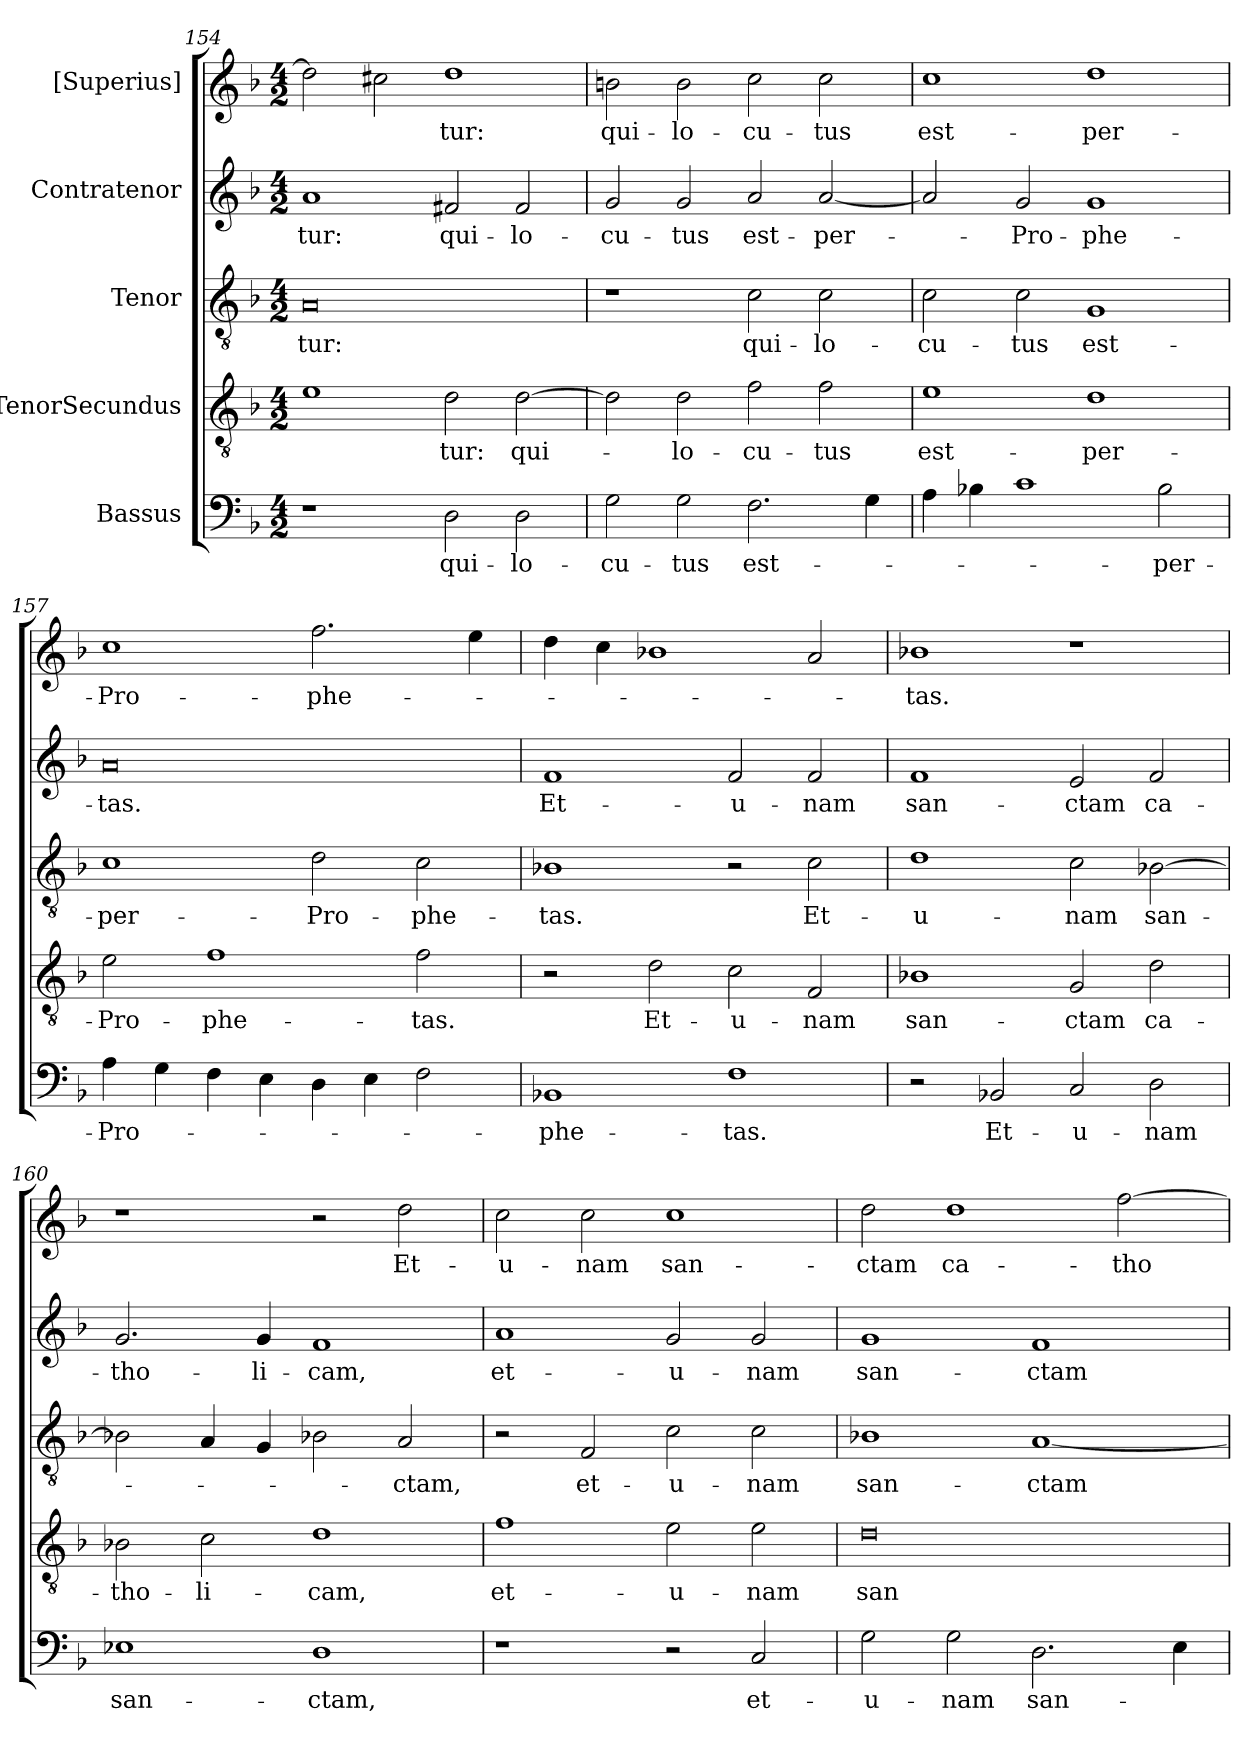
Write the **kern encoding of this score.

**kern	**text	**kern	**text	**kern	**text	**kern	**text	**kern	**text
*part5	*part5	*part4	*part4	*part3	*part3	*part2	*part2	*part1	*part1
*staff5	*staff5	*staff4	*staff4	*staff3	*staff3	*staff2	*staff2	*staff1	*staff1
*I"Bassus	*	*I"TenorSecundus	*	*I"Tenor	*	*I"Contratenor	*	*I"[Superius]	*
*clefF4	*	*clefGv2	*	*clefGv2	*	*clefG2	*	*clefG2	*
*k[b-]	*	*k[b-]	*	*k[b-]	*	*k[b-]	*	*k[b-]	*
*M4/2	*	*M4/2	*	*M4/2	*	*M4/2	*	*M4/2	*
=154	=154	=154	=154	=154	=154	=154	=154	=154	=154
1r	.	1e\	.	0A/	-tur:	1a/	-tur:	2dd\]	.
.	.	.	.	.	.	.	.	2cc#X\	.
2D\	qui-	2d\	-tur:	.	.	2f#X/	qui-	1dd\	-tur:
2D\	lo-	[2d\	qui-	.	.	2f#/	lo-	.	.
=155	=155	=155	=155	=155	=155	=155	=155	=155	=155
2G\	-cu-	2d\]	.	1r	.	2g/	-cu-	2b\	qui-
2G\	-tus	2d\	lo-	.	.	2g/	-tus	2b\	lo-
2.F\	est-	2f\	-cu-	2c\	qui-	2a/	est-	2cc\	-cu-
.	.	2f\	-tus	2c\	lo-	[2a/	per-	2cc\	-tus
4G\	.	.	.	.	.	.	.	.	.
=156	=156	=156	=156	=156	=156	=156	=156	=156	=156
4A\	.	1e\	est-	2c\	-cu-	2a/]	.	1cc\	est-
4B-X\	.	.	.	.	.	.	.	.	.
1c\	.	.	.	2c\	-tus	2g/	Pro-	.	.
.	.	1d\	per-	1G/	est-	1g/	-phe-	1dd\	per-
2B-\	per-	.	.	.	.	.	.	.	.
=157	=157	=157	=157	=157	=157	=157	=157	=157	=157
4A\	Pro-	2e\	Pro-	1c\	per-	0a/	-tas.	1cc\	Pro-
4G\	.	.	.	.	.	.	.	.	.
4F\	.	1f\	-phe-	.	.	.	.	.	.
4E\	.	.	.	.	.	.	.	.	.
4D\	.	.	.	2d\	Pro-	.	.	2.ff\	-phe-
4E\	.	.	.	.	.	.	.	.	.
2F\	.	2f\	-tas.	2c\	-phe-	.	.	.	.
.	.	.	.	.	.	.	.	4ee\	.
=158	=158	=158	=158	=158	=158	=158	=158	=158	=158
1BB-X/	-phe-	2r	.	1B-X\	-tas.	1f/	Et-	4dd\	.
.	.	.	.	.	.	.	.	4cc\	.
.	.	2d\	Et-	.	.	.	.	1b-X\	.
1F\	-tas.	2c\	u-	2r	.	2f/	u-	.	.
.	.	2F/	-nam	2c\	Et-	2f/	-nam	2a/	.
=159	=159	=159	=159	=159	=159	=159	=159	=159	=159
2r	.	1B-X\	san-	1d\	u-	1f/	san-	1b-X\	-tas.
2BB-X/	Et-	.	.	.	.	.	.	.	.
2C/	u-	2G/	-ctam	2c\	-nam	2e/	-ctam	1r	.
2D\	-nam	2d\	ca-	[2B-X\	san-	2f/	ca-	.	.
=160	=160	=160	=160	=160	=160	=160	=160	=160	=160
1E-X\	san-	2B-X\	-tho-	2B-X\]	.	2.g/	-tho-	1r	.
.	.	2c\	-li-	4A/	.	.	.	.	.
.	.	.	.	4G/	.	4g/	-li-	.	.
1D\	-ctam,	1d\	-cam,	2B-X\	.	1f/	-cam,	2r	.
.	.	.	.	2A/	-ctam,	.	.	2dd\	Et-
=161	=161	=161	=161	=161	=161	=161	=161	=161	=161
1r	.	1f\	et-	2r	.	1a/	et-	2cc\	u-
.	.	.	.	2F/	et-	.	.	2cc\	-nam
2r	.	2e\	u-	2c\	u-	2g/	u-	1cc\	san-
2C/	et-	2e\	-nam	2c\	-nam	2g/	-nam	.	.
=162	=162	=162	=162	=162	=162	=162	=162	=162	=162
2G\	u-	0d\	san-	1B-X\	san-	1g/	san-	2dd\	-ctam
2G\	-nam	.	.	.	.	.	.	1dd\	ca-
2.D\	san-	.	.	[1A/	-ctam	1f/	-ctam	.	.
.	.	.	.	.	.	.	.	[2ff\	-tho-
4E\	.	.	.	.	.	.	.	.	.
=	=	=	=	=	=	=	=	=	=
*-	*-	*-	*-	*-	*-	*-	*-	*-	*-
